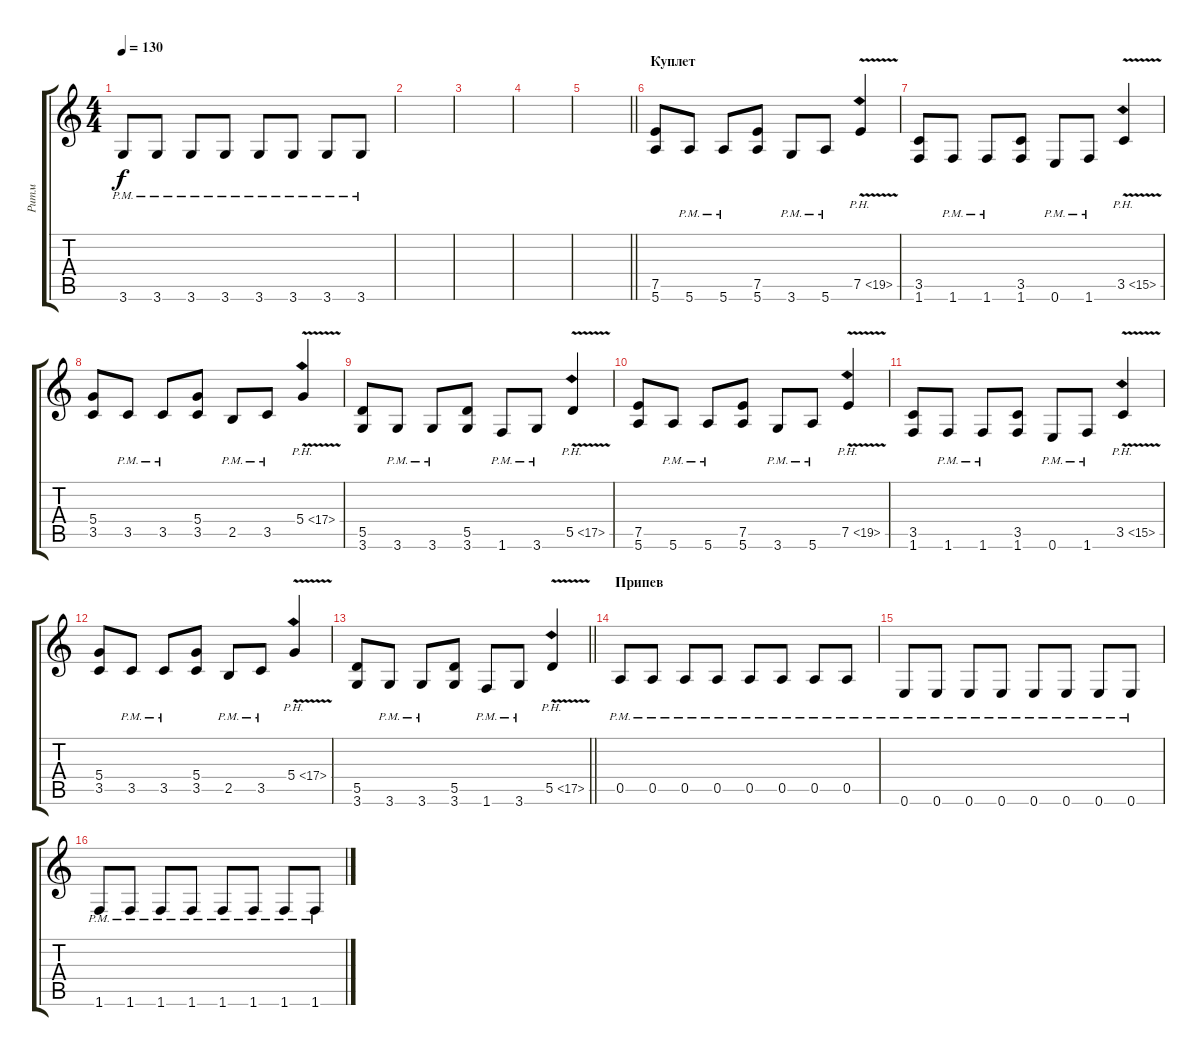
\track ("Ритм" "Ритм") {instrument distortionguitar}
\staff {score tabs}
\tuning (E4 B3 G3 D3 A2 E2) {hide}
\ts (4 4)
\tempo 130
\clef g2
\ks c
3.6{pm}.8{dy f} 3.6{pm}.8 3.6{pm}.8 3.6{pm}.8 3.6{pm}.8 3.6{pm}.8 3.6{pm}.8 3.6{pm}.8 |
|
|
|
\barLineRight lightlight
|
\section ("" "Куплет")
(7.5 5.6).8 5.6{pm}.8 5.6{pm}.8 (7.5 5.6).8 3.6{pm}.8 5.6{pm}.8 7.5{ph 12 v}.4 |
(3.5 1.6).8 1.6{pm}.8 1.6{pm}.8 (3.5 1.6).8 0.6{pm}.8 1.6{pm}.8 3.5{ph 12 v}.4 |
(5.4 3.5).8 3.5{pm}.8 3.5{pm}.8 (5.4 3.5).8 2.5{pm}.8 3.5{pm}.8 5.4{ph 12 v}.4 |
(5.5 3.6).8 3.6{pm}.8 3.6{pm}.8 (5.5 3.6).8 1.6{pm}.8 3.6{pm}.8 5.5{ph 12 v}.4 |
(7.5 5.6).8 5.6{pm}.8 5.6{pm}.8 (7.5 5.6).8 3.6{pm}.8 5.6{pm}.8 7.5{ph 12 v}.4 |
(3.5 1.6).8 1.6{pm}.8 1.6{pm}.8 (3.5 1.6).8 0.6{pm}.8 1.6{pm}.8 3.5{ph 12 v}.4 |
(5.4 3.5).8 3.5{pm}.8 3.5{pm}.8 (5.4 3.5).8 2.5{pm}.8 3.5{pm}.8 5.4{ph 12 v}.4 |
\barLineRight lightlight
(5.5 3.6).8 3.6{pm}.8 3.6{pm}.8 (5.5 3.6).8 1.6{pm}.8 3.6{pm}.8 5.5{ph 12 v}.4 |
\section ("" "Припев")
0.5{pm}.8 0.5{pm}.8 0.5{pm}.8 0.5{pm}.8 0.5{pm}.8 0.5{pm}.8 0.5{pm}.8 0.5{pm}.8 |
0.6{pm}.8 0.6{pm}.8 0.6{pm}.8 0.6{pm}.8 0.6{pm}.8 0.6{pm}.8 0.6{pm}.8 0.6{pm}.8 |
1.6{pm}.8 1.6{pm}.8 1.6{pm}.8 1.6{pm}.8 1.6{pm}.8 1.6{pm}.8 1.6{pm}.8 1.6{pm}.8
